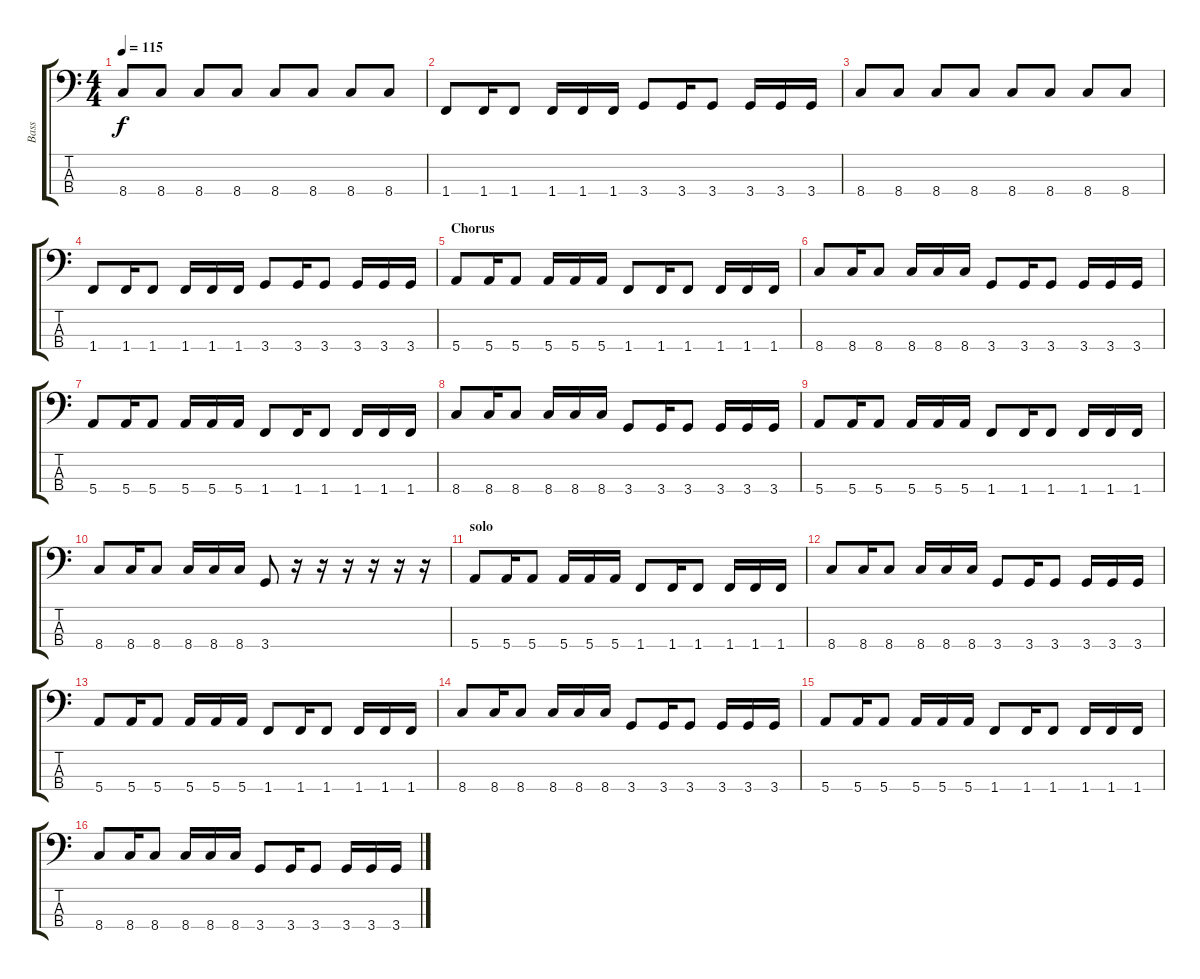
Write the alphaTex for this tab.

\track ("Bass" "Bass") {instrument electricbasspick}
\staff {score tabs}
\tuning (G2 D2 A1 E1) {hide}
\ts (4 4)
\tempo 115
\clef f4
\ks c
8.4.8{dy f} 8.4.8 8.4.8 8.4.8 8.4.8 8.4.8 8.4.8 8.4.8 |
1.4.8 1.4.16 1.4.8 1.4.16 1.4.16 1.4.16 3.4.8 3.4.16 3.4.8 3.4.16 3.4.16 3.4.16 |
8.4.8 8.4.8 8.4.8 8.4.8 8.4.8 8.4.8 8.4.8 8.4.8 |
1.4.8 1.4.16 1.4.8 1.4.16 1.4.16 1.4.16 3.4.8 3.4.16 3.4.8 3.4.16 3.4.16 3.4.16 |
\section ("" "Chorus")
5.4.8 5.4.16 5.4.8 5.4.16 5.4.16 5.4.16 1.4.8 1.4.16 1.4.8 1.4.16 1.4.16 1.4.16 |
8.4.8 8.4.16 8.4.8 8.4.16 8.4.16 8.4.16 3.4.8 3.4.16 3.4.8 3.4.16 3.4.16 3.4.16 |
5.4.8 5.4.16 5.4.8 5.4.16 5.4.16 5.4.16 1.4.8 1.4.16 1.4.8 1.4.16 1.4.16 1.4.16 |
8.4.8 8.4.16 8.4.8 8.4.16 8.4.16 8.4.16 3.4.8 3.4.16 3.4.8 3.4.16 3.4.16 3.4.16 |
5.4.8 5.4.16 5.4.8 5.4.16 5.4.16 5.4.16 1.4.8 1.4.16 1.4.8 1.4.16 1.4.16 1.4.16 |
8.4.8 8.4.16 8.4.8 8.4.16 8.4.16 8.4.16 3.4.8 r.16 r.16 r.16 r.16 r.16 r.16 |
\section ("" "solo")
5.4.8 5.4.16 5.4.8 5.4.16 5.4.16 5.4.16 1.4.8 1.4.16 1.4.8 1.4.16 1.4.16 1.4.16 |
8.4.8 8.4.16 8.4.8 8.4.16 8.4.16 8.4.16 3.4.8 3.4.16 3.4.8 3.4.16 3.4.16 3.4.16 |
5.4.8 5.4.16 5.4.8 5.4.16 5.4.16 5.4.16 1.4.8 1.4.16 1.4.8 1.4.16 1.4.16 1.4.16 |
8.4.8 8.4.16 8.4.8 8.4.16 8.4.16 8.4.16 3.4.8 3.4.16 3.4.8 3.4.16 3.4.16 3.4.16 |
5.4.8 5.4.16 5.4.8 5.4.16 5.4.16 5.4.16 1.4.8 1.4.16 1.4.8 1.4.16 1.4.16 1.4.16 |
8.4.8 8.4.16 8.4.8 8.4.16 8.4.16 8.4.16 3.4.8 3.4.16 3.4.8 3.4.16 3.4.16 3.4.16
